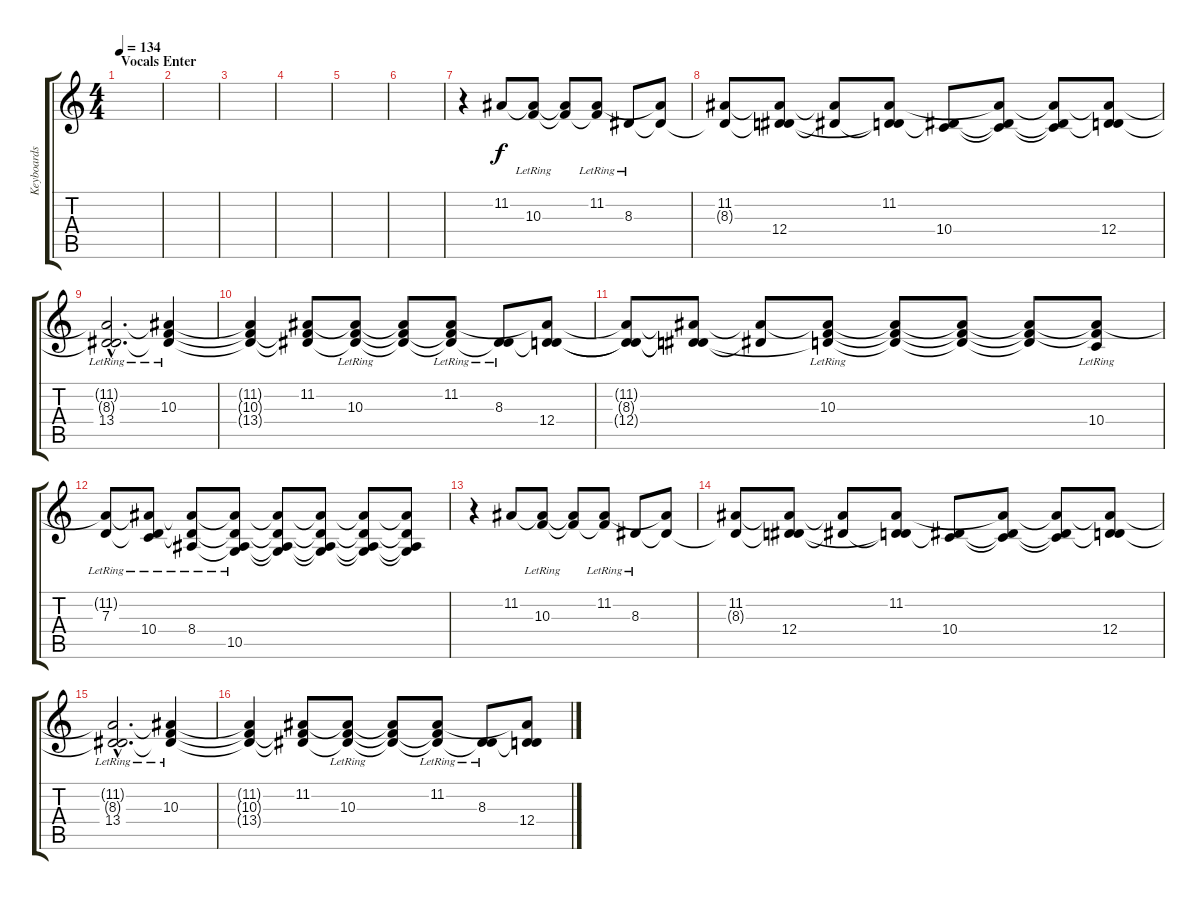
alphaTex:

\track ("Keyboards" "Keyboards") {instrument electricpiano1}
\staff {score tabs}
\tuning (E4 B3 G3 D3 A2 E2) {hide}
\ts (4 4)
\section ("" "Vocals Enter")
\tempo 134
\clef g2
\ks c
|
|
|
|
|
|
r.4{volume 9 instrument electricpiano1} 11.2.8 (11.2{t} 10.3{lr}).8 (11.2{t} 10.3{t}).8 (11.2{lr} 10.3{t}).8 8.3{lr}.8 (11.2{t} 8.3{t}).8 |
(11.2 8.3{t}).8 (11.2{t} 8.3{t} 12.4).8 (11.2{t} 8.3{t}).8 (11.2 8.3{t} 12.4{t}).8 (8.3{t} 10.4).8 (11.2{t} 8.3{t} 10.4{t}).8 (11.2{t} 8.3{t} 10.4{t}).8 (11.2{t} 8.3{t} 12.4).8 |
(11.2{hac t} 8.3{hac t} 13.4{hac lr}).2{d} (11.2{t} 10.3{lr} 13.4{t}).4 |
(11.2{t} 10.3{t} 13.4{t}).4 (11.2 10.3{t} 13.4{t}).8 (11.2{t} 10.3{lr} 13.4{t}).8 (11.2{t} 10.3{t} 13.4{t}).8 (11.2{lr} 10.3{t} 13.4{t}).8 (8.3{lr} 13.4{t}).8 (11.2{t} 8.3{t} 12.4).8 |
(11.2{t} 8.3{t} 12.4{t}).8 (11.2{t} 8.3{t} 12.4{t}).8 (11.2{t} 8.3{t}).8 (11.2{t} 10.3{lr} 12.4{t}).8 (11.2{t} 10.3{t} 12.4{t}).8 (11.2{t} 10.3{t} 12.4{t}).8 (11.2{t} 10.3{t} 12.4{t}).8 (11.2{t} 10.3{t} 10.4{lr}).8 |
(11.2{t} 7.3{lr}).8 (11.2{t} 7.3{t} 10.4{lr}).8 (11.2{t} 7.3{t} 8.4{lr}).8 (11.2{t} 7.3{t} 8.4{t} 10.5{lr}).8 (11.2{t} 7.3{t} 8.4{t} 10.5{t}).8 (11.2{t} 7.3{t} 8.4{t} 10.5{t}).8 (11.2{t} 7.3{t} 8.4{t} 10.5{t}).8 (11.2{t} 7.3{t} 8.4{t} 10.5{t}).8 |
r.4 11.2.8 (11.2{t} 10.3{lr}).8 (11.2{t} 10.3{t}).8 (11.2{lr} 10.3{t}).8 8.3{lr}.8 (11.2{t} 8.3{t}).8 |
(11.2 8.3{t}).8 (11.2{t} 8.3{t} 12.4).8 (11.2{t} 8.3{t}).8 (11.2 8.3{t} 12.4{t}).8 (8.3{t} 10.4).8 (11.2{t} 8.3{t} 10.4{t}).8 (11.2{t} 8.3{t} 10.4{t}).8 (11.2{t} 8.3{t} 12.4).8 |
(11.2{hac t} 8.3{hac t} 13.4{hac lr}).2{d} (11.2{t} 10.3{lr} 13.4{t}).4 |
(11.2{t} 10.3{t} 13.4{t}).4 (11.2 10.3{t} 13.4{t}).8 (11.2{t} 10.3{lr} 13.4{t}).8 (11.2{t} 10.3{t} 13.4{t}).8 (11.2{lr} 10.3{t} 13.4{t}).8 (8.3{lr} 13.4{t}).8 (11.2{t} 8.3{t} 12.4).8
